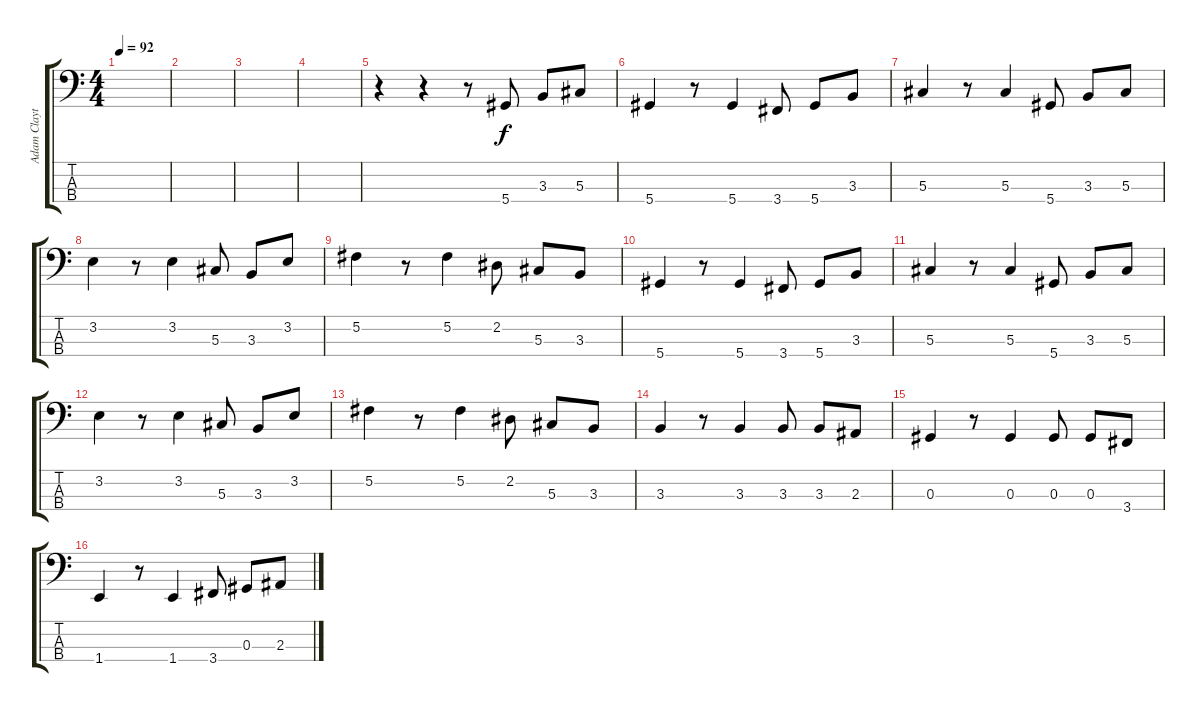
\track ("Adam Clayton" "Adam Clayt") {instrument electricbassfinger}
\staff {score tabs}
\tuning (Gb2 Db2 Ab1 Eb1) {hide}
\ts (4 4)
\tempo 92
\clef f4
\ks c
|
|
|
|
r.4 r.4 r.8 5.4.8 3.3.8 5.3.8 |
5.4.4 r.8 5.4.4 3.4.8 5.4.8 3.3.8 |
5.3.4 r.8 5.3.4 5.4.8 3.3.8 5.3.8 |
3.2.4 r.8 3.2.4 5.3.8 3.3.8 3.2.8 |
5.2.4 r.8 5.2.4 2.2.8 5.3.8 3.3.8 |
5.4.4 r.8 5.4.4 3.4.8 5.4.8 3.3.8 |
5.3.4 r.8 5.3.4 5.4.8 3.3.8 5.3.8 |
3.2.4 r.8 3.2.4 5.3.8 3.3.8 3.2.8 |
5.2.4 r.8 5.2.4 2.2.8 5.3.8 3.3.8 |
3.3.4 r.8 3.3.4 3.3.8 3.3.8 2.3.8 |
0.3.4 r.8 0.3.4 0.3.8 0.3.8 3.4.8 |
1.4.4 r.8 1.4.4 3.4.8 0.3.8 2.3.8
